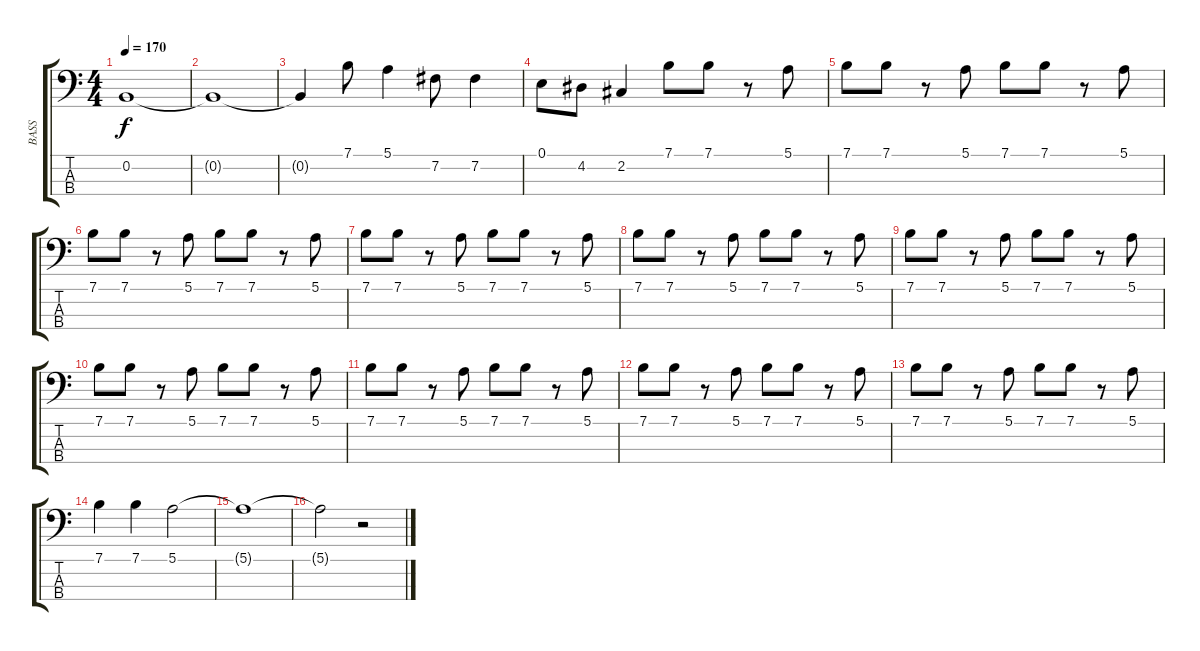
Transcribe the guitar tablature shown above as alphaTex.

\track ("BASS" "BASS") {instrument electricbassfinger}
\staff {score tabs}
\tuning (E2 B1 Gb1 Db1) {hide}
\ts (4 4)
\tempo 170
\clef f4
\ks c
0.2{t}.1{dy f} |
0.2{t}.1 |
0.2{t}.4 7.1.8 5.1.4 7.2.8 7.2.4 |
0.1.8 4.2.8 2.2.4 7.1.8 7.1.8 r.8 5.1.8 |
7.1.8 7.1.8 r.8 5.1.8 7.1.8 7.1.8 r.8 5.1.8 |
7.1.8 7.1.8 r.8 5.1.8 7.1.8 7.1.8 r.8 5.1.8 |
7.1.8 7.1.8 r.8 5.1.8 7.1.8 7.1.8 r.8 5.1.8 |
7.1.8 7.1.8 r.8 5.1.8 7.1.8 7.1.8 r.8 5.1.8 |
7.1.8 7.1.8 r.8 5.1.8 7.1.8 7.1.8 r.8 5.1.8 |
7.1.8 7.1.8 r.8 5.1.8 7.1.8 7.1.8 r.8 5.1.8 |
7.1.8 7.1.8 r.8 5.1.8 7.1.8 7.1.8 r.8 5.1.8 |
7.1.8 7.1.8 r.8 5.1.8 7.1.8 7.1.8 r.8 5.1.8 |
7.1.8 7.1.8 r.8 5.1.8 7.1.8 7.1.8 r.8 5.1.8 |
7.1.4 7.1.4 5.1.2 |
5.1{t}.1 |
5.1{t}.2 r.2
